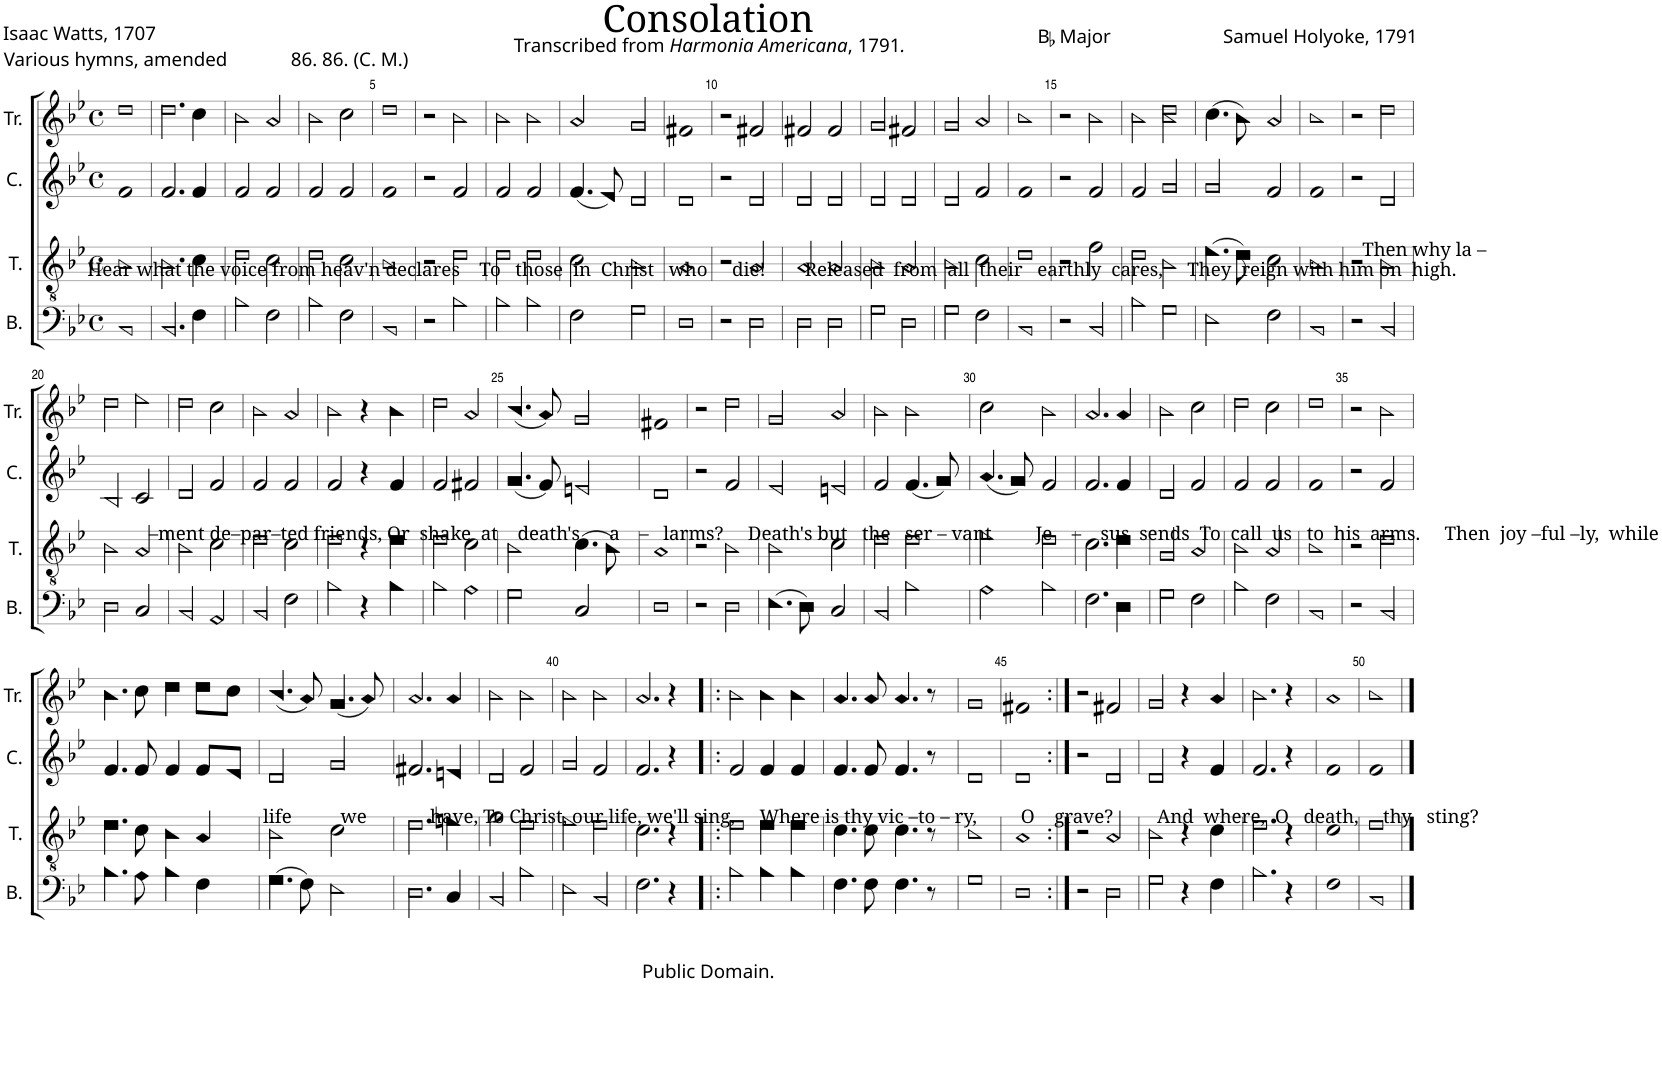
**kern	**kern	**kern	**kern
*part4	*part3	*part2	*part1
*staff4	*staff3	*staff2	*staff1
*I"B.	*I"T.	*I"C.	*I"Tr.
*I'B.	*I'T.	*I'C.	*I'Tr.
*clefF4	*clefGv2	*clefG2	*clefG2
*k[b-e-]	*k[b-e-]	*k[b-e-]	*k[b-e-]
*M4/4	*M4/4	*M4/4	*M4/4
*met(c)	*met(c)	*met(c)	*met(c)
=1	=1	=1	=1
!	!	!	!LO:TX:a:t=Hear what the voice from heav'n declares    To   those  in  Christ   who     die!        Released  from  all  their   earthly  cares,     They  reign with him on  high.
1BB-!	1B-!	1f!	1dd!
=2	=2	=2	=2
2.BB-!/	2.B-!\	2.f!/	2.dd!\
4F!\	4c!\	4f!/	4cc!\
=3	=3	=3	=3
2B-!\	2d!\	2f!/	2b-!\
2F!\	2c!\	2f!/	2a!/
=4	=4	=4	=4
2B-!\	2d!\	2f!/	2b-!\
2F!\	2c!\	2f!/	2cc!\
=5	=5	=5	=5
1BB-!	1B-!	1f!	1dd!
=6	=6	=6	=6
2r	2r	2r	2r
2B-!\	2d!\	2f!/	2b-!\
=7	=7	=7	=7
2B-!\	2d!\	2f!/	2b-!\
2B-!\	2d!\	2f!/	2b-!\
=8	=8	=8	=8
2F!\	2c!\	(4.f!/	2a!/
.	.	8e-!/)	.
2G!\	2B-!\	2d!/	2g!/
=9	=9	=9	=9
1D!	1A!	1d!	1f#X!
=10	=10	=10	=10
2r	2r	2r	2r
2D!\	2A!/	2d!/	2f#X!/
=11	=11	=11	=11
2D!\	2A!/	2d!/	2f#X!/
2D!\	2A!/	2d!/	2f#!/
=12	=12	=12	=12
2G!\	2B-!\	2d!/	2g!/
2D!\	2A!/	2d!/	2f#X!/
=13	=13	=13	=13
2G!\	2B-!\	2d!/	2g!/
2F!\	2c!\	2f!/	2a!/
=14	=14	=14	=14
1BB-!	1d!	1f!	1b-!
=15	=15	=15	=15
2r	2r	2r	2r
2BB-!/	2f!\	2f!/	2b-!\
=16	=16	=16	=16
2B-!\	2d!\	2f!/	2b-!\
2G!\	2B-!\	2g!/	2b-!\ 2dd!\
=17	=17	=17	=17
2E-!\	(4.e-!\	2g!/	(4.cc!\
.	8d!\)	.	8b-!\)
2F!\	2c!\	2f!/	2a!/
=18	=18	=18	=18
1BB-!	1B-!	1f!	1b-!
=19	=19	=19	=19
2r	2r	2r	2r
!	!	!LO:TX:a:t=Then why la –	!
2BB-!/	2B-!\	2d!/	2dd!\
!!LO:LB:g=z
=20	=20	=20	=20
2D!\	2B-!\	2B-!/	2dd!\
2C!/	2A!/	2c!/	2ee-!\
=21	=21	=21	=21
!	!	!LO:TX:a:t=–ment de–par–ted friends, Or  shake  at    death's      a    –   larms?     Death's but   the   ser – vant         Je    –    sus  sends  To  call  us   to  his  arms.     Then  joy –ful –ly,  while	!
2BB-!/	2B-!\	2d!/	2dd!\
2AA!/	2c!\	2f!/	2cc!\
=22	=22	=22	=22
2BB-!/	2d!\	2f!/	2b-!\
2F!\	2c!\	2f!/	2a!/
=23	=23	=23	=23
2B-!\	2d!\	2f!/	2b-!\
4r	4r	4r	4r
4B-!\	4d!\	4f!/	4b-!\
=24	=24	=24	=24
2B-!\	2d!\	2f!/	2dd!\
2A!\	2c!\	2f#X!/	2a!/
=25	=25	=25	=25
2G!\	2B-!\	(4.g!/	(4.b-!/
.	.	8f!/)	8a!/)
2C!/	(4.c!\	2en!/	2g!/
.	8B-!\)	.	.
=26	=26	=26	=26
1D!	1A!	1d!	1f#X!
=27	=27	=27	=27
2r	2r	2r	2r
2D!\	2B-!\	2f!/	2dd!\
=28	=28	=28	=28
(4.E-!\	2B-!\	2e-!/	2g!/
8D!\)	.	.	.
2C!/	2c!\	2en!/	2a!/
=29	=29	=29	=29
2BB-!/	2d!\	2f!/	2b-!\
2B-!\	2d!\	(4.f!/	2b-!\
.	.	8g!/)	.
=30	=30	=30	=30
2A!\	2e-!\	(4.a!/	2cc!\
.	.	8g!/)	.
2B-!\	2d!\	2f!/	2b-!\
=31	=31	=31	=31
2.F!\	2.c!\	2.f!/	2.a!/
4D!\	4d!\	4f!/	4a!/
=32	=32	=32	=32
2G!\	2G!/	2d!/	2b-!\
2F!\	2A!/	2f!/	2cc!\
=33	=33	=33	=33
2B-!\	2B-!\	2f!/	2dd!\
2F!\	2A!/	2f!/	2cc!\
=34	=34	=34	=34
1BB-!	1B-!	1f!	1dd!
=35	=35	=35	=35
2r	2r	2r	2r
2BB-!/	2d!\	2f!/	2b-!\
!!LO:LB:g=z
=36	=36	=36	=36
4.B-!\	4.d!\	4.f!/	4.b-!\
8A!\	8c!\	8f!/	8cc!\
4B-!\	4B-!\	4f!/	4dd!\
4F!\	4A!/	8f!/L	8dd!\L
.	.	8e-!/J	8cc!\J
=37	=37	=37	=37
!	!	!LO:TX:a:t=life          we             have, To Christ, our life, we'll sing,     Where is thy vic –to – ry,         O    grave?         And  where,  O   death,     thy   sting?	!
(4.G!\	2B-!\	2d!/	(4.b-!/
8F!\)	.	.	8a!/)
2E-!\	2c!\	2g!/	(4.g!/
.	.	.	8a!/)
=38	=38	=38	=38
2.D!\	2.d!\	2.f#X!/	2.a!/
4C!/	4en!\	4en!/	4a!/
=39	=39	=39	=39
2BB-!/	2f!\	2d!/	2b-!\
2B-!\	2d!\	2f!/	2b-!\
=40	=40	=40	=40
2E-!\	2e-!\	2g!/	2b-!\
2BB-!/	2d!\	2f!/	2b-!\
=41	=41	=41	=41
2.F!\	2.c!\	2.f!/	2.a!/
4r	4r	4r	4r
=42!|:	=42!|:	=42!|:	=42!|:
2B-!\	2d!\	2f!/	2b-!\
4B-!\	4d!\	4f!/	4b-!\
4B-!\	4d!\	4f!/	4b-!\
=43	=43	=43	=43
4.F!\	4.c!\	4.f!/	4.a!/
8F!\	8c!\	8f!/	8a!/
4.F!\	4.c!\	4.f!/	4.a!/
8r	8r	8r	8r
=44	=44	=44	=44
1G!	1B-!	1d!	1g!
=45	=45	=45	=45
1D!	1A!	1d!	1f#X!
=46:|!	=46:|!	=46:|!	=46:|!
2r	2r	2r	2r
2D!\	2A!/	2d!/	2f#X!/
=47	=47	=47	=47
2G!\	2B-!\	2d!/	2g!/
4r	4r	4r	4r
4F!\	4c!\	4f!/	4a!/
=48	=48	=48	=48
2.B-!\	2.d!\	2.f!/	2.b-!\
4r	4r	4r	4r
=49	=49	=49	=49
1F!	1c!	1f!	1a!
=50	=50	=50	=50
1BB-!	1d!	1f!	1b-!
==	==	==	==
*-	*-	*-	*-
